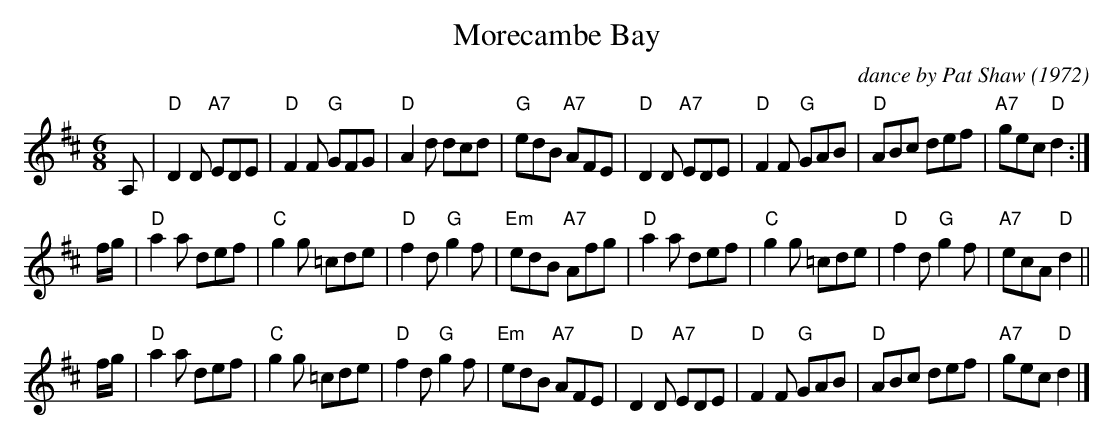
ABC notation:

X:1
T: Morecambe Bay
C: dance by Pat Shaw (1972)
M: 6/8
L: 1/8
K: D
A, \
| "D"D2D "A7"EDE | "D"F2F "G"GFG | "D"A2d dcd | "G"edB "A7"AFE \
| "D"D2D "A7"EDE | "D"F2F "G"GAB | "D"ABc def | "A7"gec "D"d2 :|
f/g/ \
| "D"a2a def | "C"g2g =cde | "D"f2d "G"g2f | "Em"edB "A7"Afg \
| "D"a2a def | "C"g2g =cde | "D"f2d "G"g2f | "A7"ecA "D"d2 ||
f/g/ \
| "D"a2a def | "C"g2g =cde | "D"f2d "G"g2f | "Em"edB "A7"AFE \
| "D"D2D "A7"EDE | "D"F2F "G"GAB | "D"ABc def | "A7"gec "D"d2 |]
